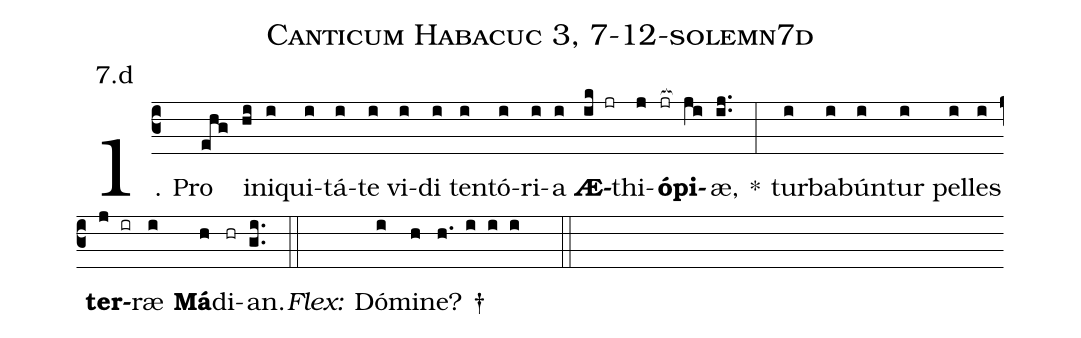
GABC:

name: Canticum Habacuc 3, 7-12-solemn7d;
annotation: 7.d;
%%
(c3)1. Pro(ehg) in(hi)i(i)qui(i)tá(i)te(i) vi(i)di(i) ten(i)tó(i)ri(i)a(i) <b>Æ</b>(ik jr)thi(j)<b>ó</b>(jr[ocb:1{])<b>pi</b>(ji[ocb:0}])æ,(ij..) *(:) tur(i)ba(i)bún(i)tur(i) pel(i)les(i) <b>ter</b>(j ir)ræ(i) <b>Má</b>(h)di(hr)an.(gi..) (::)
<i>Flex:</i>()  Dó(i)mi(h)ne? †(h. i i i  ::)
